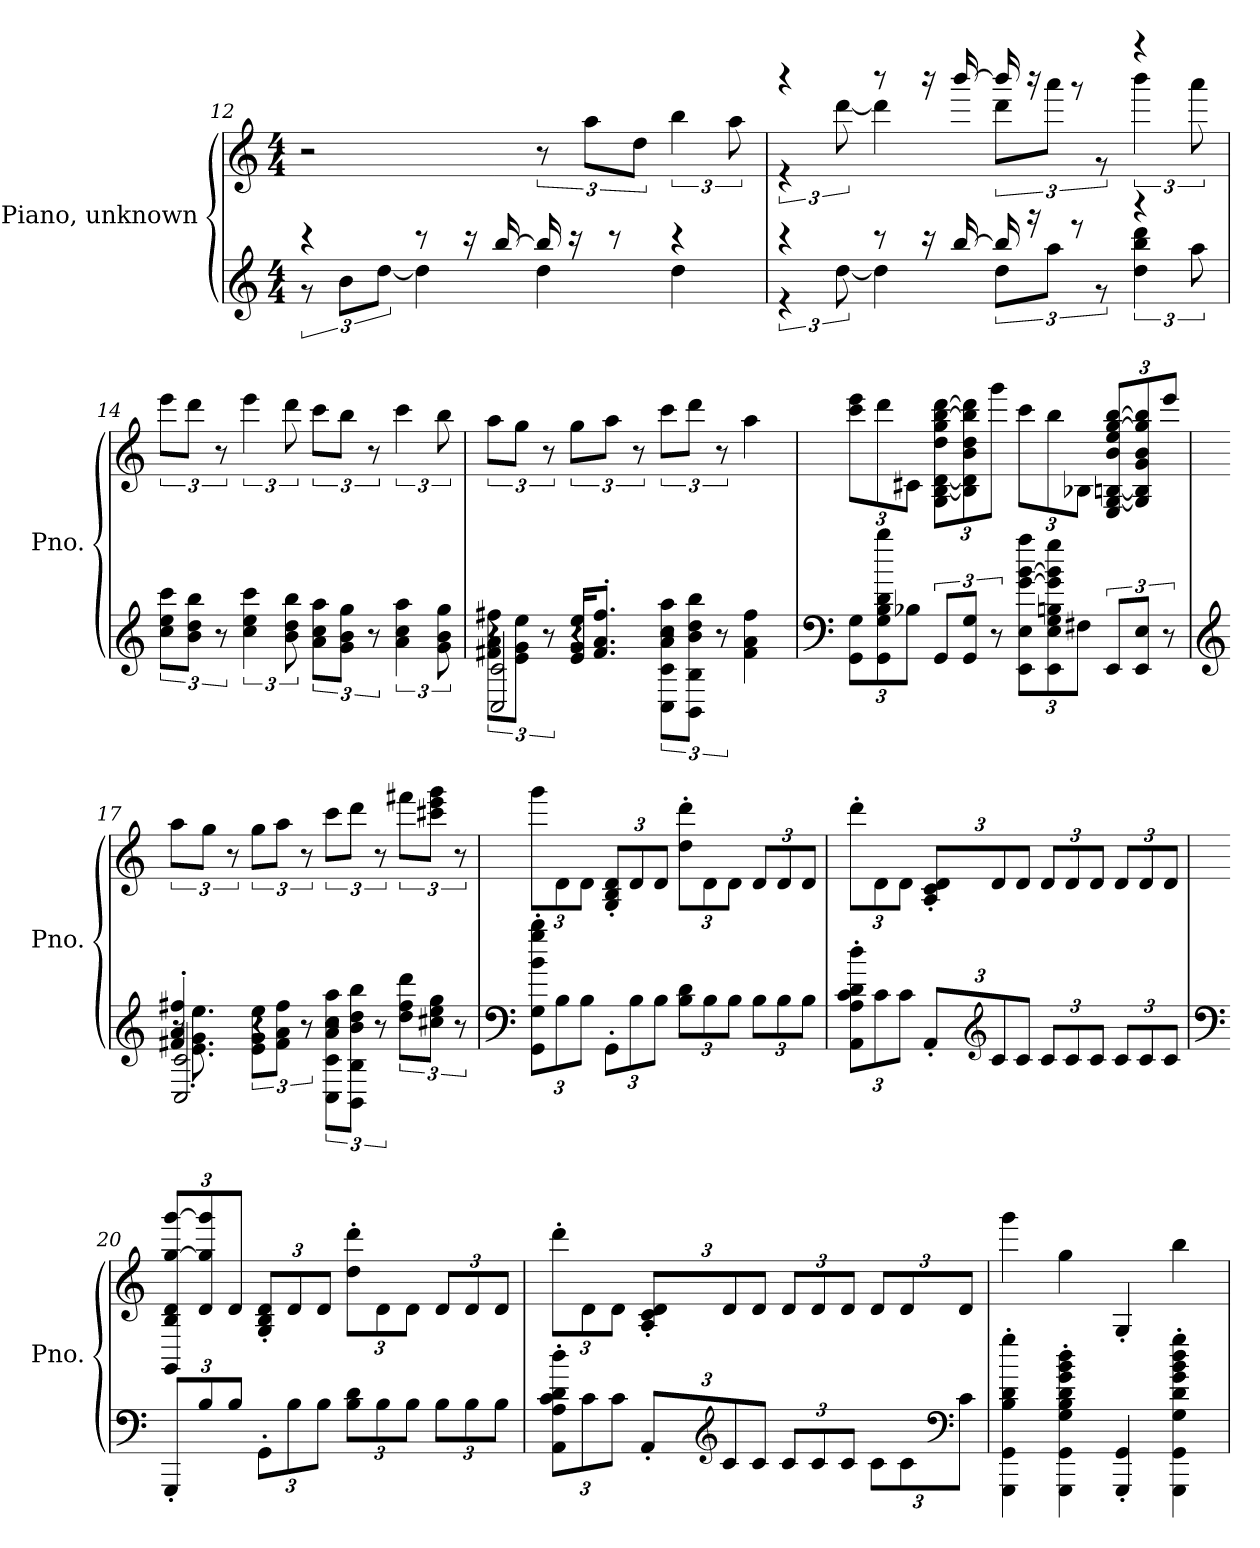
**kern	**kern
*part1	*part1
*staff2	*staff1
*I"Piano, unknown	*
*I'Pno.	*
!!LO:LB:g=z
*clefG2	*clefG2
*k[]	*k[]
*M4/4	*M4/4
=12	=12
*^	*
4r	12r	2r
.	12b\L	.
.	[12dd\J	.
8r	4dd\]	.
16r	.	.
[16bb/	.	.
16bb/]	4dd\	12r
16r	.	.
.	.	12aa\L
8r	.	.
.	.	12dd\J
4r	4dd\	6bb\
.	.	12aa\
=13	=13	=13
*	*	*^
4r	6r	4r	6r
.	[12dd\	.	[12ddd\
8r	4dd\]	8r	4ddd\]
16r	.	16r	.
[16bb/	.	[16bbb/	.
16bb/]	12dd\L	16bbb/]	12ddd\L
16r	.	16r	.
.	12aa\J	.	12aaa\J
8r	.	8r	.
.	12r	.	12r
4r	6dd\ 6bb\ 6ddd\	4r	6bbb\
.	12aa\	.	12aaa\
*v	*v	*	*
*	*v	*v
=14	=14
12cc\ 12ee\ 12ccc\L	12eee\L
12b\ 12dd\ 12bb\J	12ddd\J
12r	12r
6cc\ 6ee\ 6ccc\	6eee\
12b\ 12dd\ 12bb\	12ddd\
12a\ 12cc\ 12aa\L	12ccc\L
12g\ 12b\ 12gg\J	12bb\J
12r	12r
6a\ 6cc\ 6aa\	6ccc\
12g\ 12b\ 12gg\	12bb\
!!LO:PB:g=z
=15	=15
*^	*
*	*^	*
4r	12f#X\ 12a\ 12ff#X\L	2C/ 2c/	12aa\L
.	12e\ 12g\ 12ee\J	.	12gg\J
.	12r	.	12r
16e/ 16g/ 16ee/KL	4r	.	12gg\L
8.f#/' 8.a/' 8.ff#/'J	.	.	.
.	.	.	12aa\J
.	.	.	12r
2r	12C\ 12c\ 12a\ 12cc\ 12aa\L	2r	12ccc\L
.	12BB\ 12B\ 12b\ 12dd\ 12bb\J	.	12ddd\J
.	12r	.	12r
.	4f#\ 4a\ 4ff#\	.	4aa\
*v	*v	*v	*
=16	=16
*clefF4	*
*Xbrackettup	*Xbrackettup
12GG\ 12G\L	12ccc\ 12eee\L
12GG\ 12G\ 12B\ 12d\ 12bb\	12ddd\
12B-X\J	12c#X\J
*brackettup	*
12GG/L	12G\ [12B\ [12d\ 12dd\ 12gg\ [12bb\ [12ddd\L
12GG/ 12G/J	12B\] 12d\] 12b\ 12dd\ 12bb\] 12ddd\]
12r	12ggg\J
*Xbrackettup	*
12EE\ 12E\ [12g\ [12b\ 12aa\L	12ccc\L
12EE\ 12E\ 12G\ 12Bn\ 12g\] 12b\] 12gg\	12bb\
12F#X\J	12B-X\J
*brackettup	*
12EE/L	12E/ [12G/ [12Bn/ 12b/ 12ee/ [12gg/ [12bb/L
12EE/ 12E/J	12G/] 12B/] 12g/ 12b/ 12gg/] 12bb/]
12r	12eee/J
!!LO:LB:g=z
=17	=17
*clefG2	*
*^	*
*	*^	*
*	*	*	*brackettup
4f#X/' 4a/' 4ff#X/'	16r	2C/ 2c/	12aa\L
.	8.e\' 8.g\' 8.ee\'	.	.
.	.	.	12gg\J
.	.	.	12r
4r	12e\ 12g\ 12ee\L	.	12gg\L
.	12f#\ 12a\ 12ff#\J	.	12aa\J
.	12r	.	12r
2r	12C\ 12c\ 12a\ 12cc\ 12aa\L	2r	12ccc\L
.	12BB\ 12B\ 12b\ 12dd\ 12bb\J	.	12ddd\J
.	12r	.	12r
.	12dd\ 12ff#\ 12ddd\L	.	12fff#X\L
.	12cc#X\ 12ee\ 12gg\J	.	12ccc#X\ 12eee\ 12ggg\J
.	12r	.	12r
*v	*v	*v	*
=18	=18
*clefF4	*
*Xbrackettup	*Xbrackettup
12GG\' 12G\' 12b\' 12gg\' 12bb\'L	12ggg\L
12B\	12d\
12B\J	12d\J
12GG'\L	12G/' 12B/' 12d/'L
12B\	12d/
12B\J	12d/J
12B\ 12d\L	12dd\' 12ddd\'L
12B\	12d\
12B\J	12d\J
12B\L	12d/L
12B\	12d/
12B\J	12d/J
=19	=19
12AA\' 12A\' 12c\' 12d\' 12dd\'L	12ddd'\L
12c\	12d\
12c\J	12d\J
12AA'/L	12A/' 12c/' 12d/'L
*clefG2	*
12c/	12d/
12c/J	12d/J
12c/L	12d/L
12c/	12d/
12c/J	12d/J
12c/L	12d/L
12c/	12d/
12c/J	12d/J
!!LO:LB:g=z
=20	=20
*clefF4	*
12GGG'/L	12GG/ 12B/ 12d/ [12gg/ [12ggg/L
12B/	12d/ 12gg/] 12ggg/]
12B/J	12d/J
12GG'\L	12G/' 12B/' 12d/'L
12B\	12d/
12B\J	12d/J
12B\ 12d\L	12dd\' 12ddd\'L
12B\	12d\
12B\J	12d\J
12B\L	12d/L
12B\	12d/
12B\J	12d/J
=21	=21
12AA\' 12A\' 12c\' 12d\' 12dd\'L	12ddd'\L
12c\	12d\
12c\J	12d\J
12AA'/L	12A/' 12c/' 12d/'L
*clefG2	*
12c/	12d/
12c/J	12d/J
12c/L	12d/L
12c/	12d/
12c/J	12d/J
12c\L	12d/L
12c\	12d/
*clefF4	*
12c\J	12d/J
=22	=22
4GGG\' 4GG\' 4B\' 4d\' 4gg\'	4ggg\
4GGG\' 4GG\' 4G\' 4B\' 4d\' 4g\' 4b\' 4dd\'	4gg\
4GGG/' 4GG/'	4G'/
4GGG\' 4GG\' 4G\' 4d\' 4g\' 4b\' 4dd\' 4gg\'	4bb\
=	=
*-	*-
